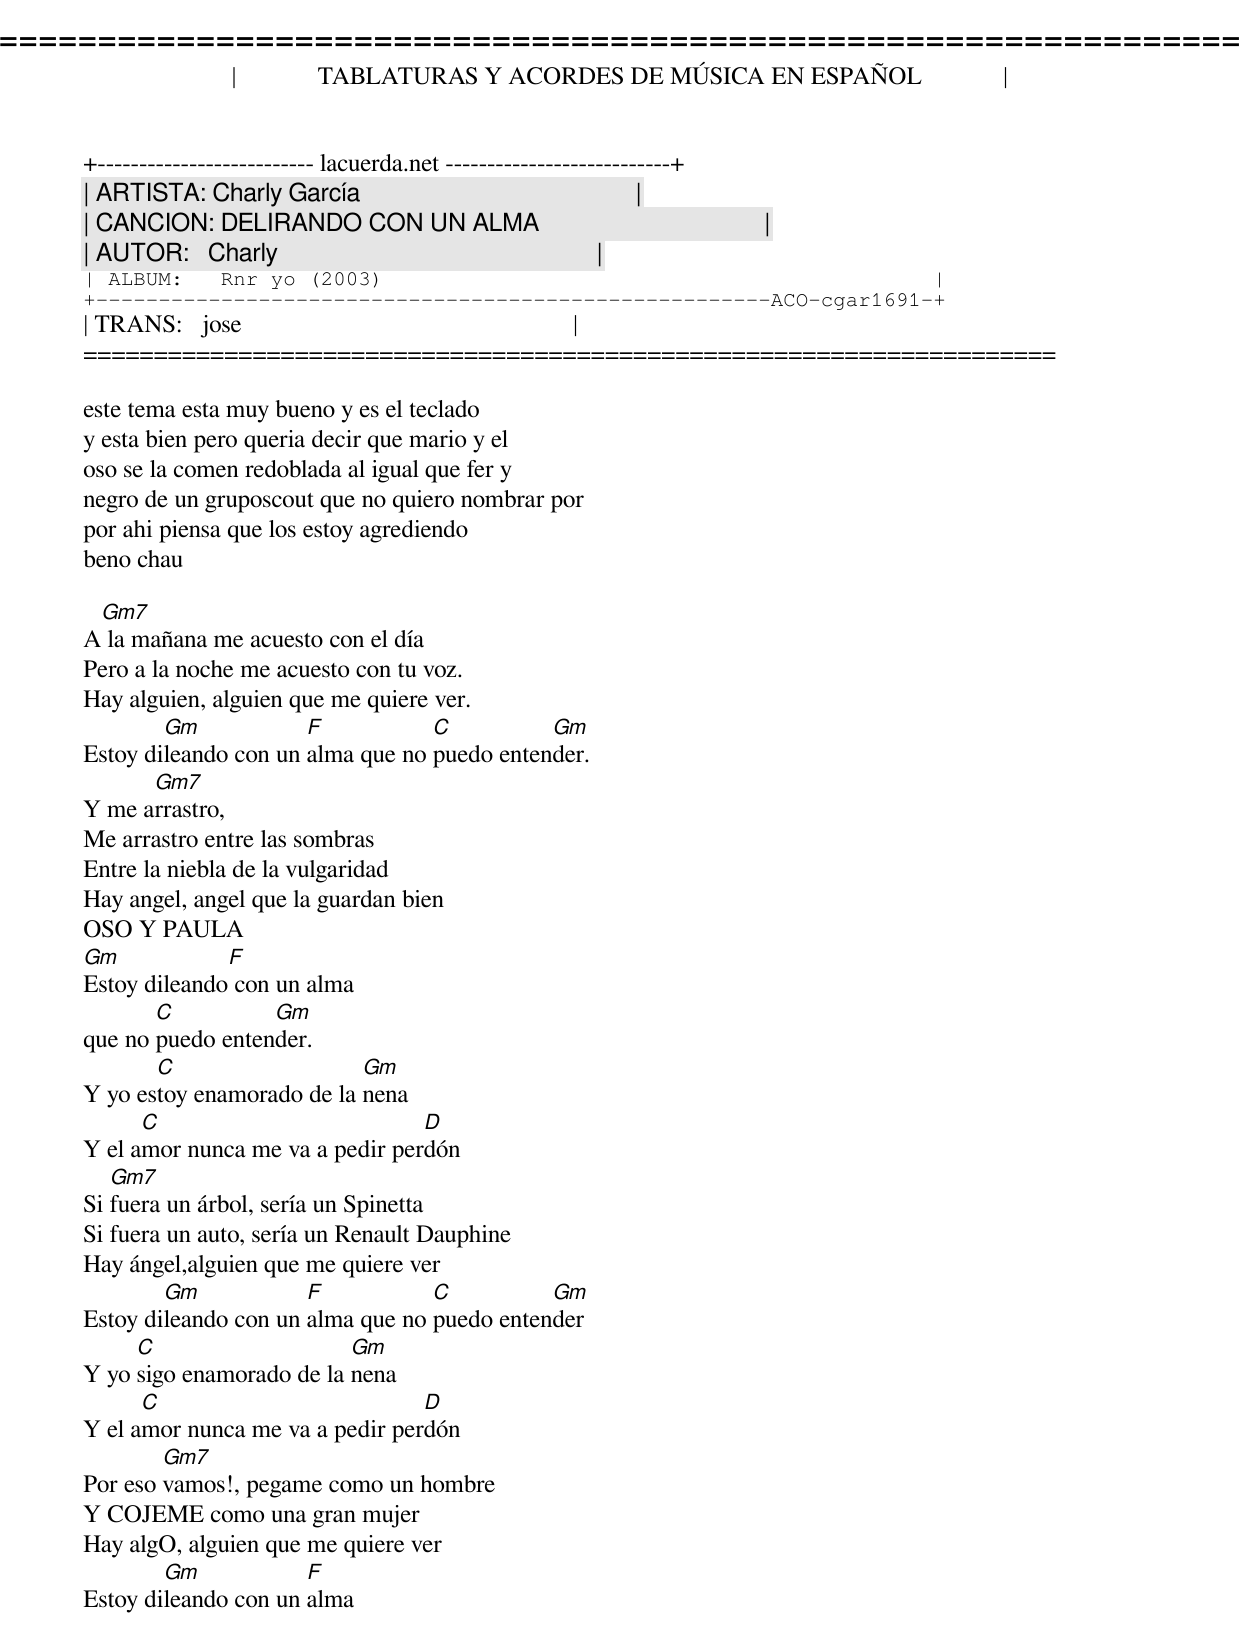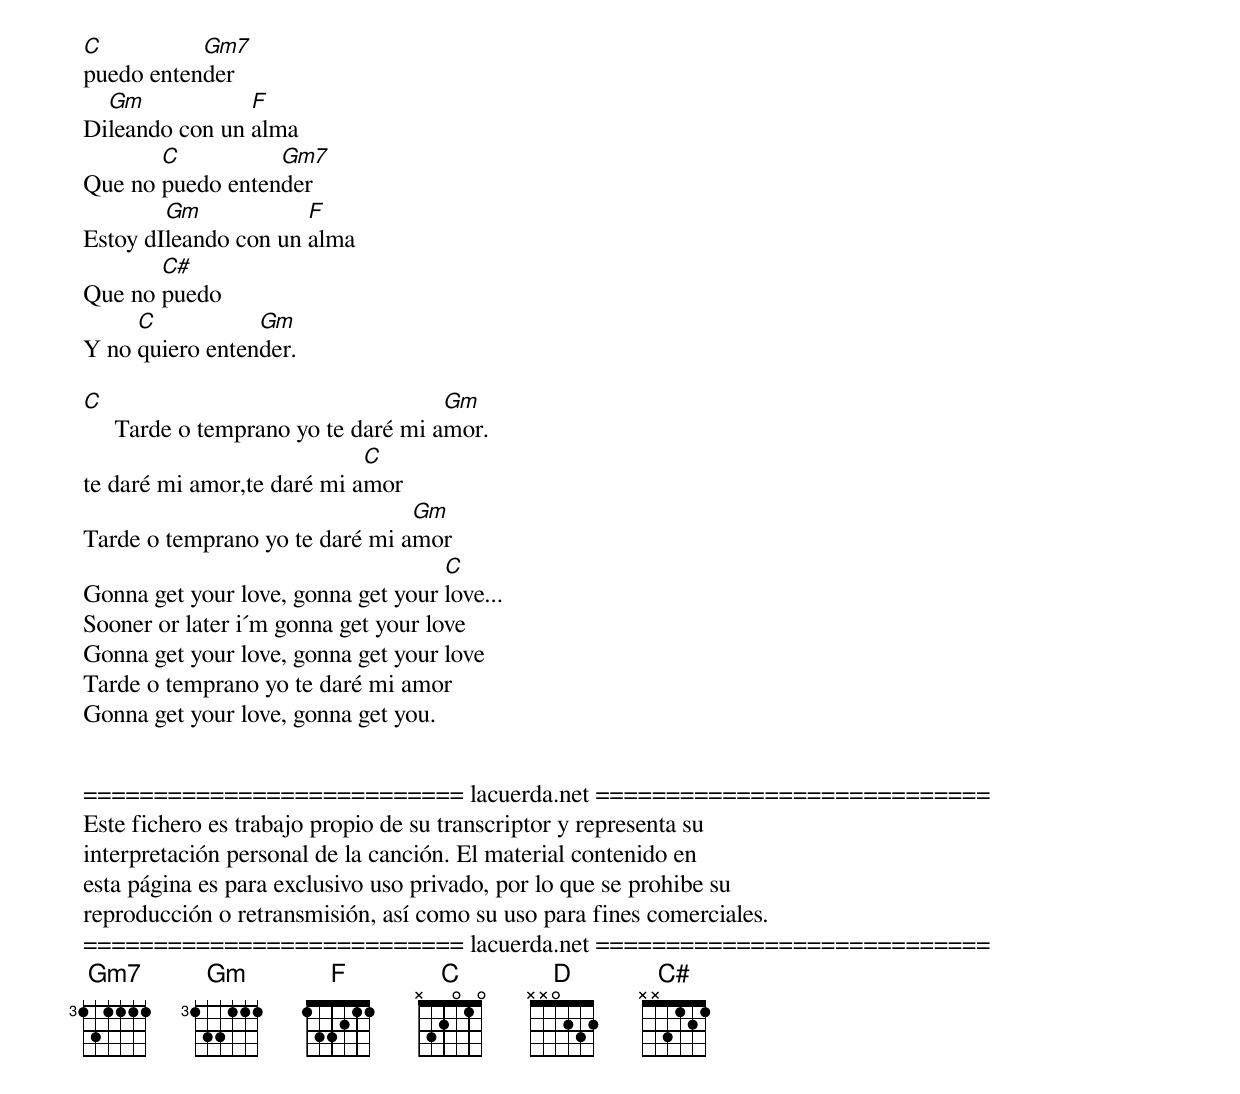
=====================================================================
|             TABLATURAS Y ACORDES DE MÚSICA EN ESPAÑOL             |
+-------------------------- lacuerda.net ---------------------------+
| ARTISTA: Charly García                                            |
| CANCION: DELIRANDO CON UN ALMA                                    |
| AUTOR:   Charly                                                   |
| ALBUM:   Rnr yo (2003)                                            |
+------------------------------------------------------ACO-cgar1691-+
| TRANS:   jose                                                     |
=====================================================================

este tema esta muy bueno y es el teclado
y esta bien pero queria decir que mario y el
oso se la comen redoblada al igual que fer y
negro de un gruposcout que no quiero nombrar por
por ahi piensa que los estoy agrediendo
beno chau

 Gm7
A la mañana me acuesto con el día
Pero a la noche me acuesto con tu voz.
Hay alguien, alguien que me quiere ver.
        Gm            F           C          Gm
Estoy dileando con un alma que no puedo entender.
      Gm7
Y me arrastro,
Me arrastro entre las sombras
Entre la niebla de la vulgaridad
Hay angel, angel que la guardan bien
OSO Y PAULA
Gm            F
Estoy dileando con un alma
       C          Gm
que no puedo entender.
       C                   Gm
Y yo estoy enamorado de la nena
      C                          D
Y el amor nunca me va a pedir perdón
   Gm7
Si fuera un árbol, sería un Spinetta
Si fuera un auto, sería un Renault Dauphine
Hay ángel,alguien que me quiere ver
        Gm            F           C          Gm
Estoy dileando con un alma que no puedo entender
     C                    Gm
Y yo sigo enamorado de la nena
      C                          D
Y el amor nunca me va a pedir perdón
        Gm7
Por eso vamos!, pegame como un hombre
Y COJEME como una gran mujer
Hay algO, alguien que me quiere ver
        Gm            F
Estoy dileando con un alma
C          Gm7
puedo entender
  Gm            F
Dileando con un alma
       C          Gm7
Que no puedo entender
        Gm            F
Estoy dIleando con un alma
       C#
Que no puedo
     C           Gm
Y no quiero entender.

C                                    Gm
     Tarde o temprano yo te daré mi amor.
                            C
te daré mi amor,te daré mi amor
                                Gm
Tarde o temprano yo te daré mi amor
                                    C
Gonna get your love, gonna get your love...
Sooner or later i´m gonna get your love
Gonna get your love, gonna get your love
Tarde o temprano yo te daré mi amor
Gonna get your love, gonna get you.


=========================== lacuerda.net ============================
Este fichero es trabajo propio de su transcriptor y representa su
interpretación personal de la canción. El material contenido en
esta página es para exclusivo uso privado, por lo que se prohibe su
reproducción o retransmisión, así como su uso para fines comerciales.
=========================== lacuerda.net ============================
